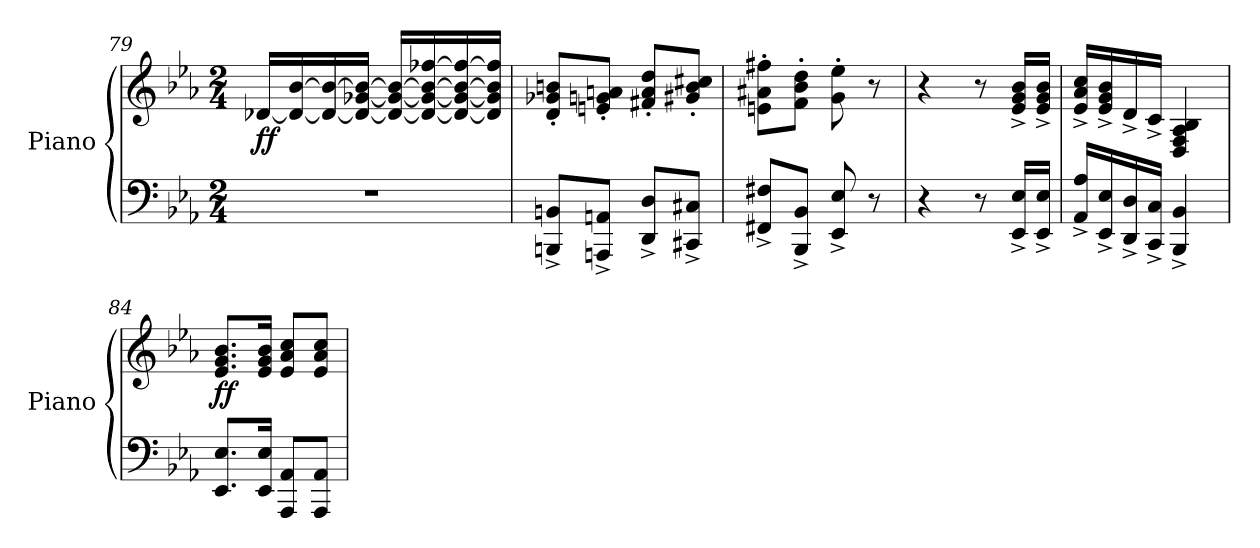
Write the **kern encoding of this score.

**kern	**kern	**dynam
*part1	*part1	*part1
*staff2	*staff1	*staff1/2
*I"Piano	*	*
*I'Piano	*	*
*clefF4	*clefG2	*
*k[b-e-a-]	*k[b-e-a-]	*
*M2/4	*M2/4	*
=79	=79	=79
!	!	!LO:DY:b
2rF	[<16d-X/LL	ff
.	16d-/_ [>16b-/	.
.	16d-/_ 16b-/_	.
.	16d-/_ [<16g-X/ 16b-/_>JJ	.
.	16d-/_ 16g-/_ 16b-/_LL	.
.	16d-/_ 16g-/_ 16b-/_ [>16ff-X/	.
.	16d-/_< 16g-/_< 16b-/_> 16ff-/_>	.
.	16d-/] 16g-/] 16b-/] 16ff-/]JJ	.
=80	=80	=80
8BBBn/^< 8BBn/^<L	8d/'< 8g-X/'< 8bn/'<L	.
8AAAn/^< 8AAn/^<J	8en/'< 8gn/'< 8an/'<J	.
8DD/^< 8D/^<L	8f#X/'< 8a/'< 8dd/'<L	.
8CC#X/^< 8C#X/^<J	8g#X/'< 8b/'< 8cc#X/'<J	.
!!LO:LB:g=z
=81	=81	=81
8FF#X/^< 8F#X/^<L	8en\'> 8a#X\'> 8ff#X\'>L	.
8BBB-/^< 8BB-/^<J	8f\'> 8b-\'> 8dd\'>J	.
8EE-/^< 8E-/^<	8g\'> 8ee-\'>	.
8r	8r	.
=82	=82	=82
4r	4r	.
8r	8r	.
16EE-/^< 16E-/^<LL	16e-/^< 16g/^< 16b-/^<LL	.
16EE-/^< 16E-/^<JJ	16e-/^< 16g/^< 16b-/^<JJ	.
=83	=83	=83
16AA-/^< 16A-/^<LL	16e-/^< 16a-/^< 16cc/^<LL	.
16EE-/^< 16E-/^<	16e-/^< 16g/^< 16b-/^<	.
16DD/^< 16D/^<	16d^</	.
16CC/^< 16C/^<JJ	16c^</JJ	.
4BBB-/^> 4BB-/^>	4D/ 4F/ 4A-/ 4B-/	.
=84	=84	=84
!	!	!LO:DY:b
8.EE-/ 8.E-/L	8.e-/ 8.g/ 8.b-/L	ff
16EE-/ 16E-/Jk	16e-/ 16g/ 16b-/Jk	.
8AAA-/ 8AA-/L	8e-/ 8a-/ 8cc/L	.
8AAA-/ 8AA-/J	8e-/ 8a-/ 8cc/J	.
=	=	=
*-	*-	*-
